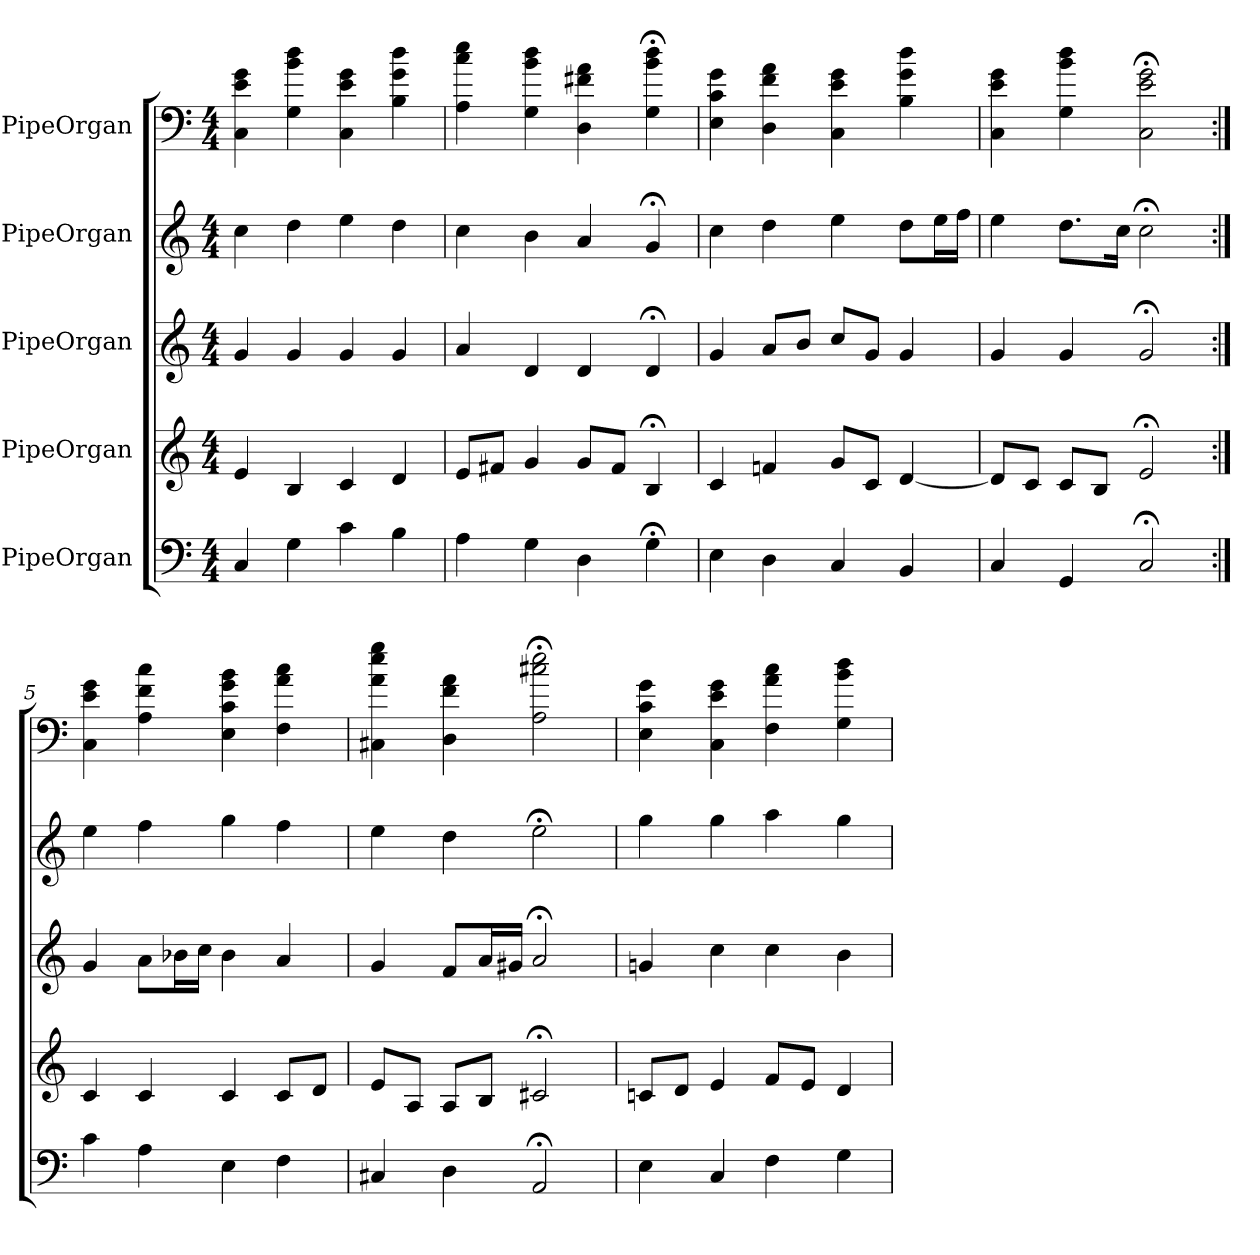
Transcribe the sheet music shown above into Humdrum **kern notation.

**kern	**kern	**kern	**kern	**kern
*part5	*part4	*part3	*part2	*part1
*staff5	*staff4	*staff3	*staff2	*staff1
*I"PipeOrgan	*I"PipeOrgan	*I"PipeOrgan	*I"PipeOrgan	*I"PipeOrgan
*k[]	*k[]	*k[]	*k[]	*k[]
*C:	*C:	*C:	*C:	*C:
*M4/4	*M4/4	*M4/4	*M4/4	*M4/4
*MM60	*MM60	*MM60	*MM60	*MM60
=1	=1	=1	=1	=1
4C	4e	4g	4cc	4C 4e 4g
4G	4B	4g	4dd	4G 4b 4dd
4c	4c	4g	4ee	4C 4e 4g
4B	4d	4g	4dd	4B 4g 4dd
=2	=2	=2	=2	=2
4A	8eL	4a	4cc	4A 4cc 4ee
.	8f#XJ	.	.	.
4G	4g	4d	4b	4G 4b 4dd
4D	8gL	4d	4a	4D 4f#X 4a
.	8f#J	.	.	.
4G;<	4B;<	4d;<	4g;<	4G;< 4b;< 4dd;<
=3	=3	=3	=3	=3
4E	4c	4g	4cc	4E 4c 4g
4D	4fn	8aL	4dd	4D 4f 4a
.	.	8bJ	.	.
4C	8gL	8ccL	4ee	4C 4e 4g
.	8cJ	8gJ	.	.
4BB	[4d	4g	8ddL	4B 4g 4dd
.	.	.	16eeL	.
.	.	.	16ffJJ	.
=4	=4	=4	=4	=4
4C	8dL]	4g	4ee	4C 4e 4g
.	8cJ	.	.	.
4GG	8cL	4g	8.ddL	4G 4b 4dd
.	8BJ	.	.	.
.	.	.	16ccJk	.
2C;<	2e;<	2g;<	2cc;<	2C;< 2e;< 2g;<
=5:|!	=5:|!	=5:|!	=5:|!	=5:|!
4c	4c	4g	4ee	4C 4e 4g
4A	4c	8aL	4ff	4A 4f 4cc
.	.	16b-XL	.	.
.	.	16ccJJ	.	.
4E	4c	4b-	4gg	4E 4c 4g 4b
4F	8cL	4a	4ff	4F 4a 4cc
.	8dJ	.	.	.
=6	=6	=6	=6	=6
4C#X	8eL	4g	4ee	4C#X 4a 4ee 4gg
.	8AJ	.	.	.
4D	8AL	8fL	4dd	4D 4f 4a
.	8BJ	16aL	.	.
.	.	16g#XJJ	.	.
2AA;<	2c#X;<	2a;<	2ee;<	2A;< 2cc#X;< 2ee;<
=7	=7	=7	=7	=7
4E	8cnL	4gn	4gg	4E 4c 4g
.	8dJ	.	.	.
4C	4e	4cc	4gg	4C 4e 4g
4F	8fL	4cc	4aa	4F 4a 4cc
.	8eJ	.	.	.
4G	4d	4b	4gg	4G 4b 4dd
=	=	=	=	=
*-	*-	*-	*-	*-
